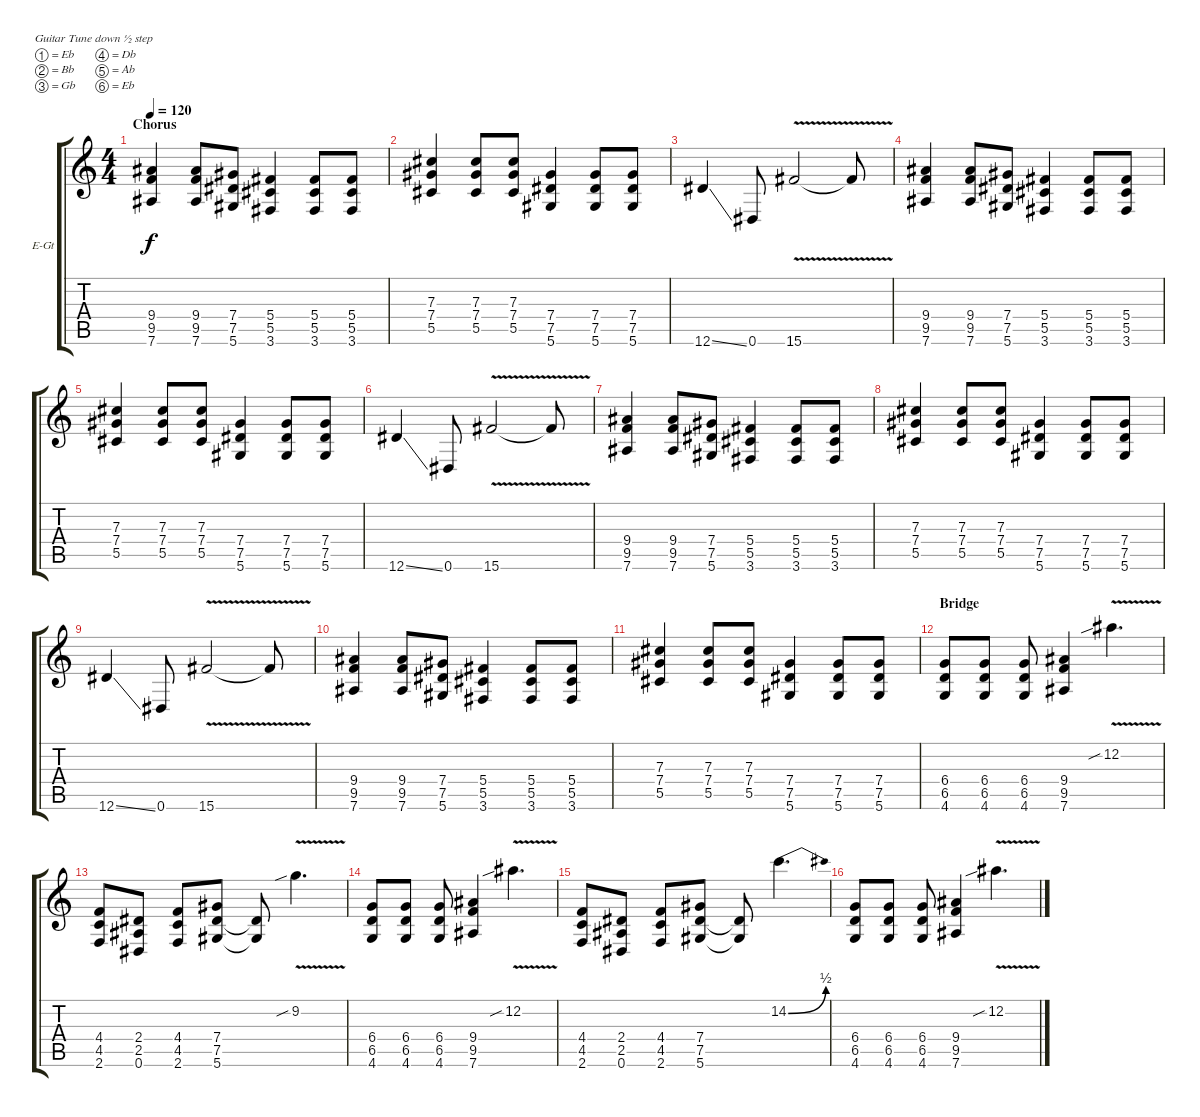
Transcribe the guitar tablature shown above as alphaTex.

\bracketExtendMode groupsimilarinstruments
\firstSystemTrackNameOrientation horizontal
\otherSystemsTrackNameOrientation horizontal
\track ("Lead Guitar" "E-Gt") {instrument electricguitarjazz}
\staff {score tabs}
\tuning (Eb4 Bb3 Gb3 Db3 Ab2 Eb2)
\ts (4 4)
\section ("" "Chorus")
\tempo 120
\clef g2
\ks c
(9.5 7.6 9.4).4{dy f} (9.5 7.6 9.4).8 (7.5 5.6 7.4).8 (5.5 3.6 5.4).4 (5.5 3.6 5.4).8 (5.5 3.6 5.4).8 |
(7.4 5.5 7.3).4 (7.4 5.5 7.3).8 (7.4 5.5 7.3).8 (7.5 5.6 7.4).4 (7.5 5.6 7.4).8 (7.5 5.6 7.4).8 |
12.6{ss}.4 0.6.8 15.6{v}.2 15.6{v t}.8 |
(9.5 7.6 9.4).4 (9.5 7.6 9.4).8 (7.5 5.6 7.4).8 (5.5 3.6 5.4).4 (5.5 3.6 5.4).8 (5.5 3.6 5.4).8 |
(7.4 5.5 7.3).4 (7.4 5.5 7.3).8 (7.4 5.5 7.3).8 (7.5 5.6 7.4).4 (7.5 5.6 7.4).8 (7.5 5.6 7.4).8 |
12.6{ss}.4 0.6.8 15.6{v}.2 15.6{v t}.8 |
(9.5 7.6 9.4).4 (9.5 7.6 9.4).8 (7.5 5.6 7.4).8 (5.5 3.6 5.4).4 (5.5 3.6 5.4).8 (5.5 3.6 5.4).8 |
(7.4 5.5 7.3).4 (7.4 5.5 7.3).8 (7.4 5.5 7.3).8 (7.5 5.6 7.4).4 (7.5 5.6 7.4).8 (7.5 5.6 7.4).8 |
12.6{ss}.4 0.6.8 15.6{v}.2 15.6{v t}.8 |
(9.5 7.6 9.4).4 (9.5 7.6 9.4).8 (7.5 5.6 7.4).8 (5.5 3.6 5.4).4 (5.5 3.6 5.4).8 (5.5 3.6 5.4).8 |
(7.4 5.5 7.3).4 (7.4 5.5 7.3).8 (7.4 5.5 7.3).8 (7.5 5.6 7.4).4 (7.5 5.6 7.4).8 (7.5 5.6 7.4).8 |
\section ("" "Bridge")
(6.5 4.6 6.4).8 (6.5 4.6 6.4).8 (6.5 4.6 6.4).8 (9.5 7.6 9.4).4 12.2{v sib}.4{d} |
(4.5 2.6 4.4).8 (2.5 0.6 2.4).8 (4.5 2.6 4.4).8 (7.5 5.6 7.4).8 (7.5{t} 5.6{t}).8 9.2{v sib}.4{d} |
(6.5 4.6 6.4).8 (6.5 4.6 6.4).8 (6.5 4.6 6.4).8 (9.5 7.6 9.4).4 12.2{v sib}.4{d} |
(4.5 2.6 4.4).8 (2.5 0.6 2.4).8 (4.5 2.6 4.4).8 (7.5 5.6 7.4).8 (7.5{t} 5.6{t}).8 14.2{be (bend 0 0 59.4 2)}.4{d} |
(6.5 4.6 6.4).8 (6.5 4.6 6.4).8 (6.5 4.6 6.4).8 (9.5 7.6 9.4).4 12.2{v sib}.4{d}
